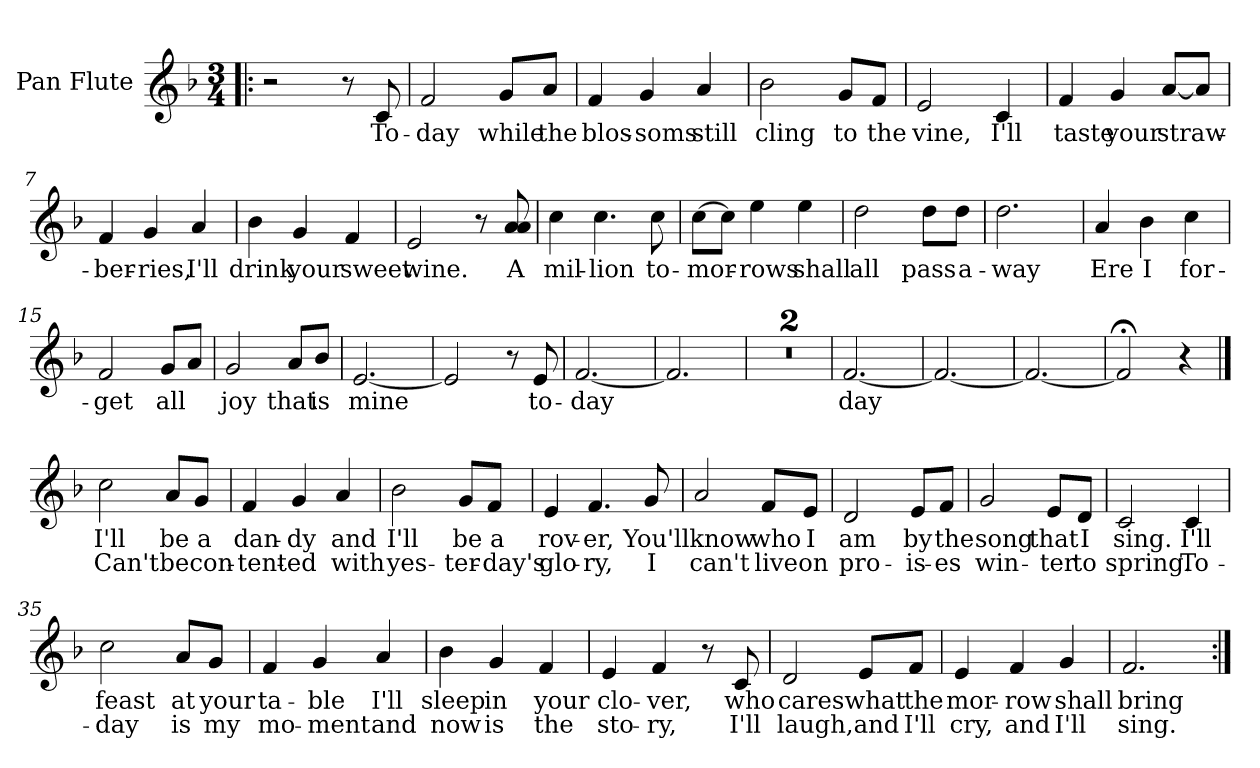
**kern	**text	**text
*part1	*part1	*part1
*staff1	*staff1	*staff1
*I"Pan Flute	*	*
*I'P Fl	*	*
*clefG2	*	*
*k[b-]	*	*
*F:	*	*
*M3/4	*	*
=1!|:	=1!|:	=1!|:
2r	.	.
8r	.	.
8c/	To-	.
=2	=2	=2
2f/	-day	.
8g/L	while	.
8a/J	the	.
=3	=3	=3
4f/	blos-	.
4g/	-soms	.
4a/	still	.
!!LO:LB:g=z
=4	=4	=4
2b-\	cling	.
8g/L	to	.
8f/J	the	.
=5	=5	=5
2e/	vine,	.
4c/	I'll	.
=6	=6	=6
4f/	taste	.
4g/	your	.
[8a/L	straw-	.
8a/J]	.	.
=7	=7	=7
4f/	-ber-	.
4g/	-ries,	.
4a/	I'll	.
!!LO:LB:g=z
=8	=8	=8
4b-\	drink	.
4g/	your	.
4f/	sweet	.
=9	=9	=9
2e/	wine.	.
8r	.	.
8a/ 8a/	A	.
=10	=10	=10
4cc\	mil-	.
4.cc\	-lion	.
8cc\	to-	.
=11	=11	=11
[8cc\L	-mor-	.
8cc\J]	.	.
4ee\	-rows	.
4ee\	shall	.
!!LO:LB:g=z
=12	=12	=12
2dd\	all	.
8dd\L	pass	.
8dd\J	a-	.
=13	=13	=13
2.dd\	-way	.
=14	=14	=14
4a/	Ere	.
4b-\	I	.
4cc\	for-	.
=15	=15	=15
2f/	-get	.
8g/L	all	.
8a/J	.	.
=16	=16	=16
2g/	joy	.
8a/L	that	.
8b-/J	is	.
=17	=17	=17
[2.e/	mine	.
!!LO:LB:g=z
=18	=18	=18
2e/]	.	.
8r	.	.
8e/	to-	.
=19	=19	=19
[2.f/	-day	.
=20	=20	=20
2.f/]	.	.
=21	=21	=21
2.r	.	.
=22	=22	=22
2.r	.	.
=23	=23	=23
[2.f/	day	.
=24	=24	=24
2.f/_	.	.
=25	=25	=25
2.f/_	.	.
=26	=26	=26
2f;</]	.	.
4r	.	.
!!LO:PB:g=z
==27	==27	==27
2cc\	I'll	Can't
8a/L	be	be
8g/J	a	con-
=28	=28	=28
4f/	dan-	-tent-
4g/	-dy	-ed
4a/	and	with
=29	=29	=29
2b-\	I'll	yes-
8g/L	be	ter-
8f/J	a	-day's
=30	=30	=30
4e/	rov-	glo-
4.f/	-er,	-ry,
8g/	You'll	I
!!LO:LB:g=z
=31	=31	=31
2a/	know	can't
8f/L	who	live
8e/J	I	on
=32	=32	=32
2d/	am	pro-
8e/L	by	-is-
8f/J	the	-es
=33	=33	=33
2g/	song	win-
8e/L	that	-ter
8d/J	I	to
=34	=34	=34
2c/	sing.	spring.
4c/	I'll	To-
!!LO:LB:g=z
=35	=35	=35
2cc\	feast	-day
8a/L	at	is
8g/J	your	my
=36	=36	=36
4f/	ta-	mo-
4g/	-ble	-ment
4a/	I'll	and
=37	=37	=37
4b-\	sleep	now
4g/	in	is
4f/	your	the
=38	=38	=38
4e/	clo-	sto-
4f/	-ver,	-ry,
8r	.	.
8c/	who	I'll
!!LO:LB:g=z
=39	=39	=39
2d/	cares	laugh,
8e/L	what	and
8f/J	the	I'll
=40	=40	=40
4e/	mor-	cry,
4f/	-row	and
4g/	shall	I'll
=41	=41	=41
2.f/	bring	sing.
=:|!	=:|!	=:|!
*-	*-	*-
